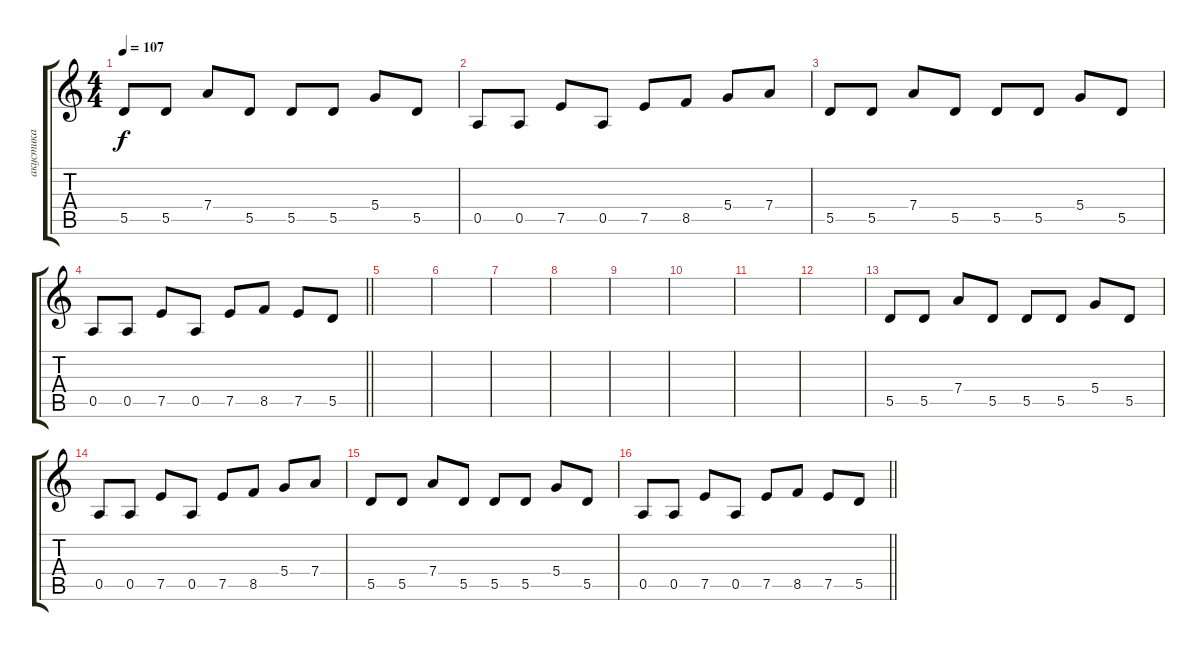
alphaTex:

\track ("акустика  2" "акустика  ") {instrument electricguitarjazz}
\staff {score tabs}
\tuning (E4 B3 G3 D3 A2 E2) {hide}
\ts (4 4)
\tempo 107
\clef g2
\ks c
5.5.8{dy f} 5.5.8 7.4.8 5.5.8 5.5.8 5.5.8 5.4.8 5.5.8 |
0.5.8 0.5.8 7.5.8 0.5.8 7.5.8 8.5.8 5.4.8 7.4.8 |
5.5.8 5.5.8 7.4.8 5.5.8 5.5.8 5.5.8 5.4.8 5.5.8 |
\barLineRight lightlight
0.5.8 0.5.8 7.5.8 0.5.8 7.5.8 8.5.8 7.5.8 5.5.8 |
|
|
|
|
|
|
|
|
5.5.8 5.5.8 7.4.8 5.5.8 5.5.8 5.5.8 5.4.8 5.5.8 |
0.5.8 0.5.8 7.5.8 0.5.8 7.5.8 8.5.8 5.4.8 7.4.8 |
5.5.8 5.5.8 7.4.8 5.5.8 5.5.8 5.5.8 5.4.8 5.5.8 |
\barLineRight lightlight
0.5.8 0.5.8 7.5.8 0.5.8 7.5.8 8.5.8 7.5.8 5.5.8
